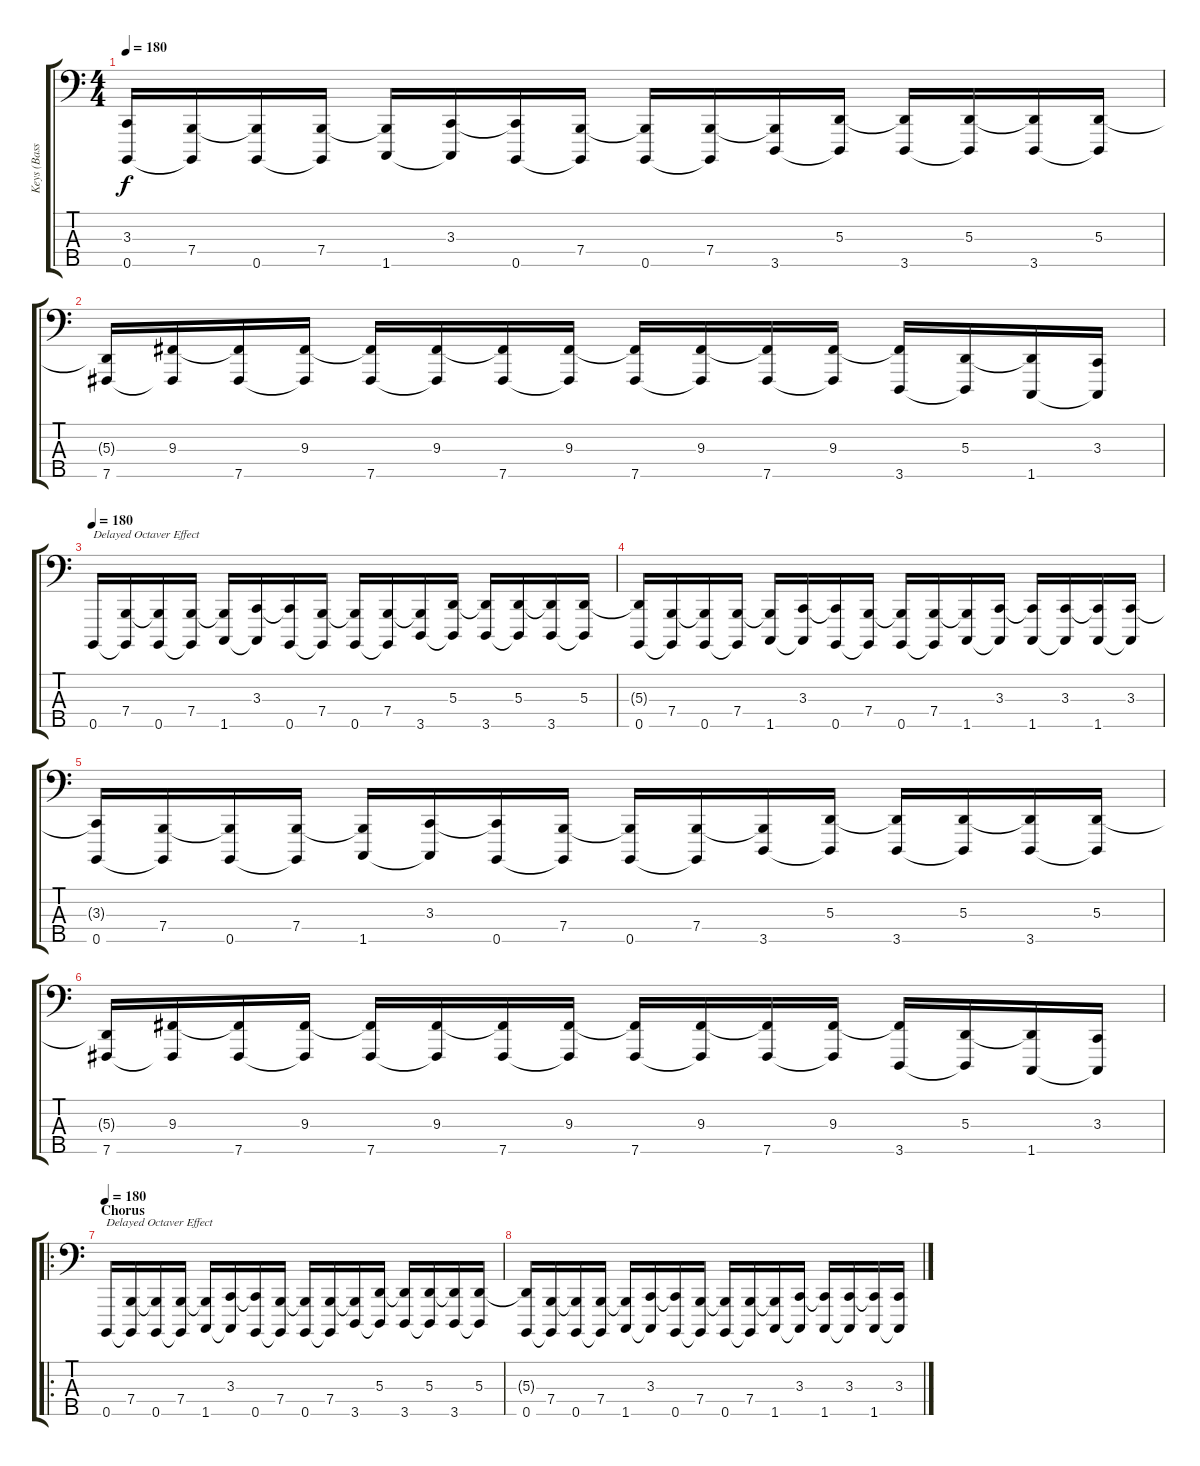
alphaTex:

\track ("Keys (Bass)" "Keys (Bass") {instrument pad1newage}
\staff {score tabs}
\tuning (G2 D2 A1 E1 B0) {hide}
\ts (4 4)
\tempo 180
\clef f4
\ks c
(3.3{t} 0.5).16{dy f} (7.4 0.5{t}).16 (7.4{t} 0.5).16 (7.4 0.5{t}).16 (7.4{t} 1.5).16 (3.3 1.5{t}).16 (3.3{t} 0.5).16 (7.4 0.5{t}).16 (7.4{t} 0.5).16 (7.4 0.5{t}).16 (7.4{t} 3.5).16 (5.3 3.5{t}).16 (5.3{t} 3.5).16 (5.3 3.5{t}).16 (5.3{t} 3.5).16 (5.3 3.5{t}).16 |
(5.3{t} 7.5).16 (9.3 7.5{t}).16 (9.3{t} 7.5).16 (9.3 7.5{t}).16 (9.3{t} 7.5).16 (9.3 7.5{t}).16 (9.3{t} 7.5).16 (9.3 7.5{t}).16 (9.3{t} 7.5).16 (9.3 7.5{t}).16 (9.3{t} 7.5).16 (9.3 7.5{t}).16 (9.3{t} 3.5).16 (5.3 3.5{t}).16 (5.3{t} 1.5).16 (3.3 1.5{t}).16 |
\tempo 180
0.5.16{txt "Delayed Octaver Effect" volume 13 instrument lead8bassandlead} (7.4 0.5{t}).16 (7.4{t} 0.5).16 (7.4 0.5{t}).16 (7.4{t} 1.5).16 (3.3 1.5{t}).16 (3.3{t} 0.5).16 (7.4 0.5{t}).16 (7.4{t} 0.5).16 (7.4 0.5{t}).16 (7.4{t} 3.5).16 (5.3 3.5{t}).16 (5.3{t} 3.5).16 (5.3 3.5{t}).16 (5.3{t} 3.5).16 (5.3 3.5{t}).16 |
(5.3{t} 0.5).16 (7.4 0.5{t}).16 (7.4{t} 0.5).16 (7.4 0.5{t}).16 (7.4{t} 1.5).16 (3.3 1.5{t}).16 (3.3{t} 0.5).16 (7.4 0.5{t}).16 (7.4{t} 0.5).16 (7.4 0.5{t}).16 (7.4{t} 1.5).16 (3.3 1.5{t}).16 (3.3{t} 1.5).16 (3.3 1.5{t}).16 (3.3{t} 1.5).16 (3.3 1.5{t}).16 |
(3.3{t} 0.5).16 (7.4 0.5{t}).16 (7.4{t} 0.5).16 (7.4 0.5{t}).16 (7.4{t} 1.5).16 (3.3 1.5{t}).16 (3.3{t} 0.5).16 (7.4 0.5{t}).16 (7.4{t} 0.5).16 (7.4 0.5{t}).16 (7.4{t} 3.5).16 (5.3 3.5{t}).16 (5.3{t} 3.5).16 (5.3 3.5{t}).16 (5.3{t} 3.5).16 (5.3 3.5{t}).16 |
(5.3{t} 7.5).16 (9.3 7.5{t}).16 (9.3{t} 7.5).16 (9.3 7.5{t}).16 (9.3{t} 7.5).16 (9.3 7.5{t}).16 (9.3{t} 7.5).16 (9.3 7.5{t}).16 (9.3{t} 7.5).16 (9.3 7.5{t}).16 (9.3{t} 7.5).16 (9.3 7.5{t}).16 (9.3{t} 3.5).16 (5.3 3.5{t}).16 (5.3{t} 1.5).16 (3.3 1.5{t}).16 |
\ro
\section ("" "Chorus")
\tempo 180
0.5.16{txt "Delayed Octaver Effect" volume 13 instrument lead8bassandlead} (7.4 0.5{t}).16 (7.4{t} 0.5).16 (7.4 0.5{t}).16 (7.4{t} 1.5).16 (3.3 1.5{t}).16 (3.3{t} 0.5).16 (7.4 0.5{t}).16 (7.4{t} 0.5).16 (7.4 0.5{t}).16 (7.4{t} 3.5).16 (5.3 3.5{t}).16 (5.3{t} 3.5).16 (5.3 3.5{t}).16 (5.3{t} 3.5).16 (5.3 3.5{t}).16 |
(5.3{t} 0.5).16 (7.4 0.5{t}).16 (7.4{t} 0.5).16 (7.4 0.5{t}).16 (7.4{t} 1.5).16 (3.3 1.5{t}).16 (3.3{t} 0.5).16 (7.4 0.5{t}).16 (7.4{t} 0.5).16 (7.4 0.5{t}).16 (7.4{t} 1.5).16 (3.3 1.5{t}).16 (3.3{t} 1.5).16 (3.3 1.5{t}).16 (3.3{t} 1.5).16 (3.3 1.5{t}).16
